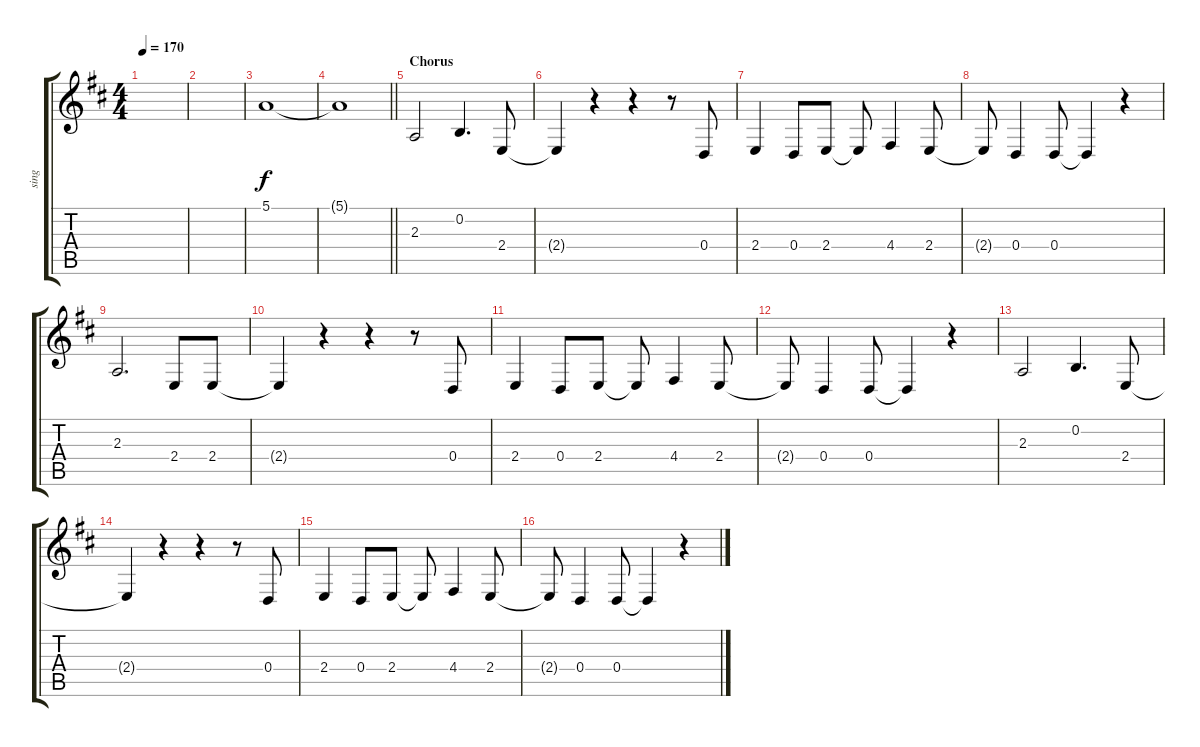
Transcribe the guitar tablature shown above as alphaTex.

\track ("sing" "sing") {instrument synthvoice}
\staff {score tabs}
\tuning (E4 B3 G3 D3 A2 E2) {hide}
\ts (4 4)
\tempo 170
\clef g2
\ks d
|
|
5.1.1 |
\barLineRight lightlight
5.1{t}.1 |
\section ("" "Chorus")
2.3.2 0.2.4{d} 2.4.8 |
2.4{t}.4 r.4 r.4 r.8 0.4.8 |
2.4.4 0.4.8 2.4.8 2.4{t}.8 4.4.4 2.4.8 |
2.4{t}.8 0.4.4 0.4.8 0.4{t}.4 r.4 |
2.3.2{d} 2.4.8 2.4.8 |
2.4{t}.4 r.4 r.4 r.8 0.4.8 |
2.4.4 0.4.8 2.4.8 2.4{t}.8 4.4.4 2.4.8 |
2.4{t}.8 0.4.4 0.4.8 0.4{t}.4 r.4 |
2.3.2 0.2.4{d} 2.4.8 |
2.4{t}.4 r.4 r.4 r.8 0.4.8 |
2.4.4 0.4.8 2.4.8 2.4{t}.8 4.4.4 2.4.8 |
2.4{t}.8 0.4.4 0.4.8 0.4{t}.4 r.4
